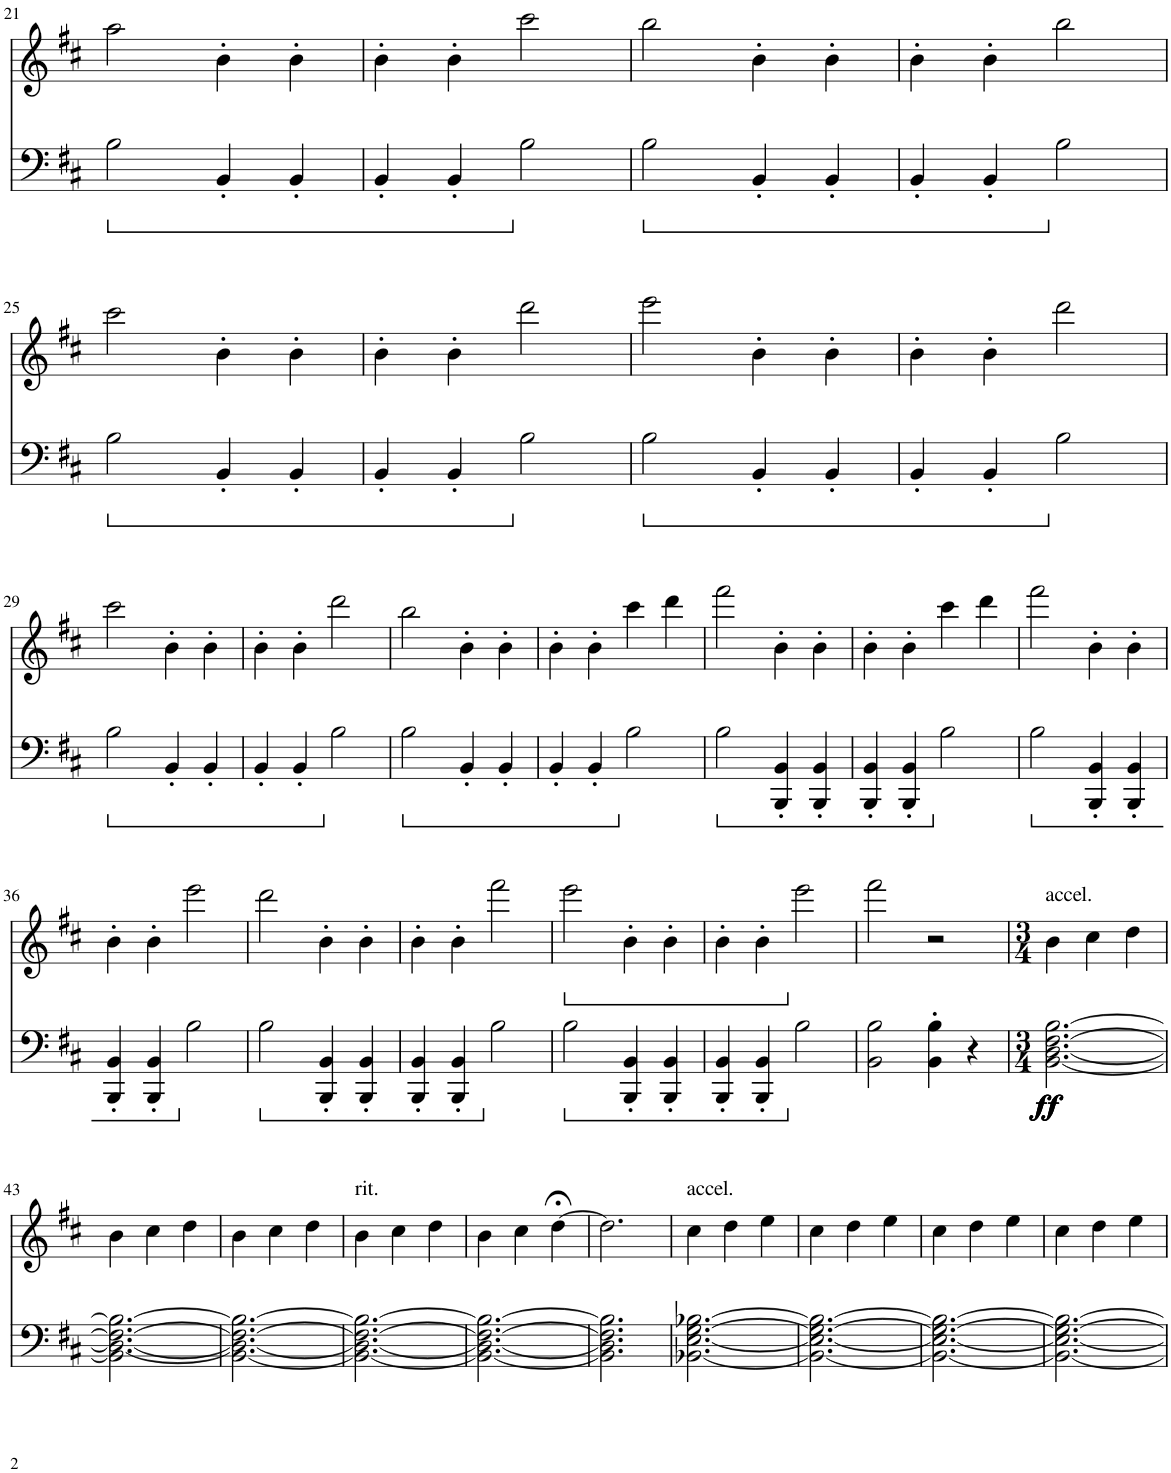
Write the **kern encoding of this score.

**kern	**kern	**dynam
*part1	*part1	*part1
*staff2	*staff1	*staff1/2
*I"Piano	*	*
*I'Pno.	*	*
!!LO:PB:g=z
*clefF4	*clefG2	*
*k[f#c#]	*k[f#c#]	*
*M4/4	*M4/4	*
=21	=21	=21
2B\	2aa\	.
4BB'/	4b'\	.
4BB'/	4b'\	.
=22	=22	=22
4BB'/	4b'\	.
4BB'/	4b'\	.
2B\	2ccc#\	.
=23	=23	=23
2B\	2bb\	.
4BB'/	4b'\	.
4BB'/	4b'\	.
=24	=24	=24
4BB'/	4b'\	.
4BB'/	4b'\	.
2B\	2bb\	.
!!LO:LB:g=z
=25	=25	=25
2B\	2ccc#\	.
4BB'/	4b'\	.
4BB'/	4b'\	.
=26	=26	=26
4BB'/	4b'\	.
4BB'/	4b'\	.
2B\	2ddd\	.
=27	=27	=27
2B\	2eee\	.
4BB'/	4b'\	.
4BB'/	4b'\	.
=28	=28	=28
4BB'/	4b'\	.
4BB'/	4b'\	.
2B\	2ddd\	.
!!LO:LB:g=z
=29	=29	=29
2B\	2ccc#\	.
4BB'/	4b'\	.
4BB'/	4b'\	.
=30	=30	=30
4BB'/	4b'\	.
4BB'/	4b'\	.
2B\	2ddd\	.
=31	=31	=31
2B\	2bb\	.
4BB'/	4b'\	.
4BB'/	4b'\	.
=32	=32	=32
4BB'/	4b'\	.
4BB'/	4b'\	.
2B\	4ccc#\	.
.	4ddd\	.
=33	=33	=33
2B\	2fff#\	.
4BBB/' 4BB/'	4b'\	.
4BBB/' 4BB/'	4b'\	.
=34	=34	=34
4BBB/' 4BB/'	4b'\	.
4BBB/' 4BB/'	4b'\	.
2B\	4ccc#\	.
.	4ddd\	.
=35	=35	=35
2B\	2fff#\	.
4BBB/' 4BB/'	4b'\	.
4BBB/' 4BB/'	4b'\	.
!!LO:LB:g=z
=36	=36	=36
4BBB/' 4BB/'	4b'\	.
4BBB/' 4BB/'	4b'\	.
2B\	2eee\	.
=37	=37	=37
2B\	2ddd\	.
4BBB/' 4BB/'	4b'\	.
4BBB/' 4BB/'	4b'\	.
=38	=38	=38
4BBB/' 4BB/'	4b'\	.
4BBB/' 4BB/'	4b'\	.
2B\	2fff#\	.
=39	=39	=39
*	*ped	*
2B\	2eee\	.
4BBB/' 4BB/'	4b'\	.
4BBB/' 4BB/'	4b'\	.
=40	=40	=40
4BBB/' 4BB/'	4b'\	.
4BBB/' 4BB/'	4b'\	.
*	*Xped	*
2B\	2eee\	.
=41	=41	=41
2BB\ 2B\	2fff#\	.
4BB\' 4B\'	2r	.
4r	.	.
=42	=42	=42
*M3/4	*M3/4	*
!	!LO:TX:a:t=accel.	!
!	!	!LO:DY:b=2
!	!	!LO:DY:n=1:b=2
!	!	!LO:DY:n=2:b=2
!	!	!LO:DY:n=3:b=2
[2.BB\ [2.D\ [2.F#\ [2.B\	4b\	ff ff ff ff
.	4cc#\	.
.	4dd\	.
!!LO:LB:g=z
=43	=43	=43
2.BB\_ 2.D\_ 2.F#\_ 2.B\_	4b\	.
.	4cc#\	.
.	4dd\	.
=44	=44	=44
2.BB\_ 2.D\_ 2.F#\_ 2.B\_	4b\	.
.	4cc#\	.
.	4dd\	.
=45	=45	=45
!	!LO:TX:a:t=rit.	!
2.BB\_ 2.D\_ 2.F#\_ 2.B\_	4b\	.
.	4cc#\	.
.	4dd\	.
=46	=46	=46
2.BB\_ 2.D\_ 2.F#\_ 2.B\_	4b\	.
.	4cc#\	.
.	[4dd;<\	.
=47	=47	=47
2.BB\] 2.D\] 2.F#\] 2.B\]	2.dd\]	.
=48	=48	=48
!	!LO:TX:a:t=accel.	!
[2.BB-X\ [2.E\ [2.G\ [2.B-X\	4cc#\	.
.	4dd\	.
.	4ee\	.
=49	=49	=49
2.BB-\_ 2.E\_ 2.G\_ 2.B-\_	4cc#\	.
.	4dd\	.
.	4ee\	.
=50	=50	=50
2.BB-\_ 2.E\_ 2.G\_ 2.B-\_	4cc#\	.
.	4dd\	.
.	4ee\	.
=51	=51	=51
2.BB-\_ 2.E\_ 2.G\_ 2.B-\_	4cc#\	.
.	4dd\	.
.	4ee\	.
=	=	=
*-	*-	*-
